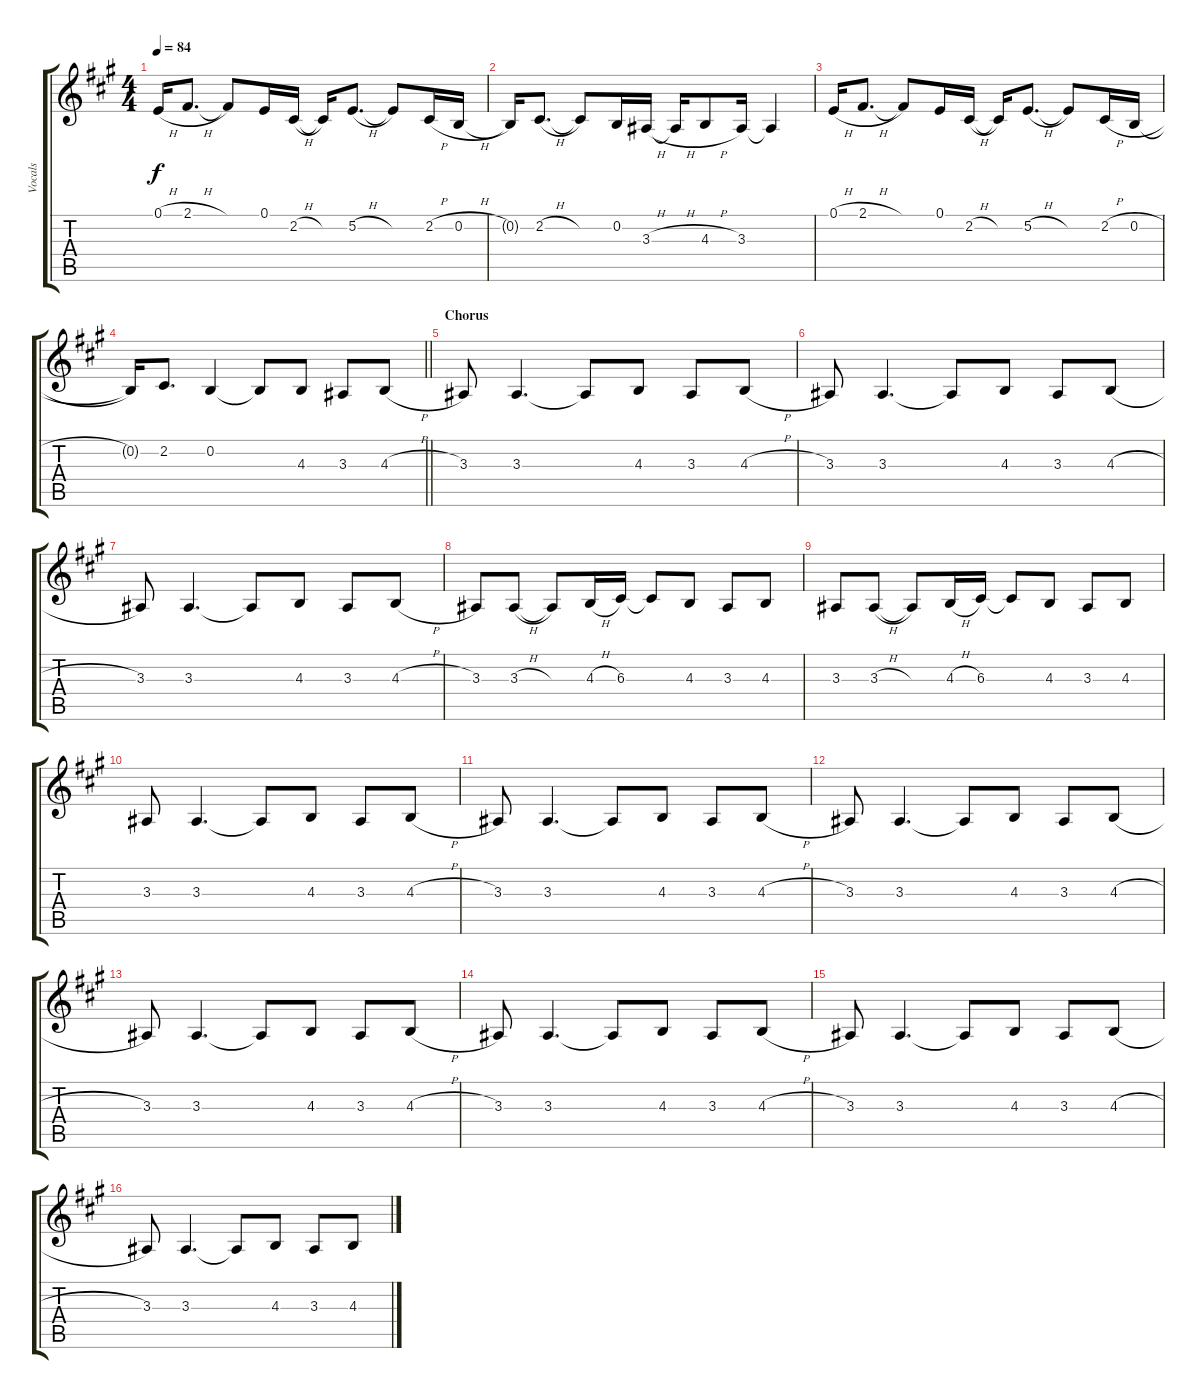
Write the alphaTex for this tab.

\track ("Vocals" "Vocals") {instrument stringensemble1}
\staff {score tabs}
\tuning (E4 B3 G3 D3 A2 E2) {hide}
\ts (4 4)
\tempo 84
\clef g2
\ks a
0.1{h}.16{dy f} 2.1{h}.8{d} 2.1{t}.8 0.1.16 2.2{h}.16 2.2{t}.16 5.2{h}.8{d} 5.2{t}.8 2.2{h}.16 0.2{h}.16 |
0.2{t}.16 2.2{h}.8{d} 2.2{t}.8 0.2.16 3.3{h}.16 3.3{h t}.16 4.3{h}.8 3.3.16 3.3{t}.4 |
0.1{h}.16 2.1{h}.8{d} 2.1{t}.8 0.1.16 2.2{h}.16 2.2{t}.16 5.2{h}.8{d} 5.2{t}.8 2.2{h}.16 0.2{h}.16 |
\barLineRight lightlight
0.2{t}.16 2.2.8{d} 0.2.4 0.2{t}.8 4.3.8 3.3.8 4.3{h}.8 |
\section ("" "Chorus")
3.3.8 3.3.4{d} 3.3{t}.8 4.3.8 3.3.8 4.3{h}.8 |
3.3.8 3.3.4{d} 3.3{t}.8 4.3.8 3.3.8 4.3{h}.8 |
3.3.8 3.3.4{d} 3.3{t}.8 4.3.8 3.3.8 4.3{h}.8 |
3.3.8 3.3{h}.8 3.3{t}.8 4.3{h}.16 6.3.16 6.3{t}.8 4.3.8 3.3.8 4.3.8 |
3.3.8 3.3{h}.8 3.3{t}.8 4.3{h}.16 6.3.16 6.3{t}.8 4.3.8 3.3.8 4.3.8 |
3.3.8 3.3.4{d} 3.3{t}.8 4.3.8 3.3.8 4.3{h}.8 |
3.3.8 3.3.4{d} 3.3{t}.8 4.3.8 3.3.8 4.3{h}.8 |
3.3.8 3.3.4{d} 3.3{t}.8 4.3.8 3.3.8 4.3{h}.8 |
3.3.8 3.3.4{d} 3.3{t}.8 4.3.8 3.3.8 4.3{h}.8 |
3.3.8 3.3.4{d} 3.3{t}.8 4.3.8 3.3.8 4.3{h}.8 |
3.3.8 3.3.4{d} 3.3{t}.8 4.3.8 3.3.8 4.3{h}.8 |
3.3.8 3.3.4{d} 3.3{t}.8 4.3.8 3.3.8 4.3{h}.8
